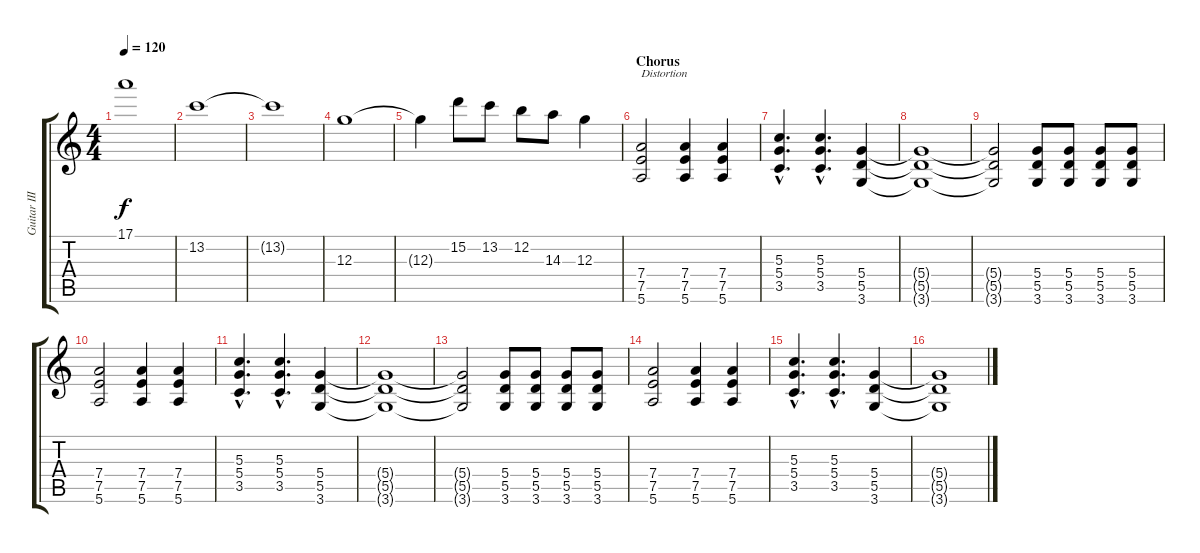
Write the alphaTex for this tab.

\track ("Guitar III" "Guitar III") {instrument overdrivenguitar}
\staff {score tabs}
\tuning (E4 B3 G3 D3 A2 E2) {hide}
\ts (4 4)
\tempo 120
\clef g2
\ks c
17.1{t}.1{dy f} |
13.2.1 |
13.2{t}.1 |
12.3.1 |
12.3{t}.4 15.2.8 13.2.8 12.2.8 14.3.8 12.3.4 |
\section ("" "Chorus")
(7.4 7.5 5.6).2{txt "Distortion" volume 10} (7.4 7.5 5.6).4 (7.4 7.5 5.6).4 |
(5.3{hac} 5.4{hac} 3.5{hac}).4{d} (5.3{hac} 5.4{hac} 3.5{hac}).4{d} (5.4 5.5 3.6).4 |
(5.4{t} 5.5{t} 3.6{t}).1 |
(5.4{t} 5.5{t} 3.6{t}).2 (5.4 5.5 3.6).8 (5.4 5.5 3.6).8 (5.4 5.5 3.6).8 (5.4 5.5 3.6).8 |
(7.4 7.5 5.6).2 (7.4 7.5 5.6).4 (7.4 7.5 5.6).4 |
(5.3{hac} 5.4{hac} 3.5{hac}).4{d} (5.3{hac} 5.4{hac} 3.5{hac}).4{d} (5.4 5.5 3.6).4 |
(5.4{t} 5.5{t} 3.6{t}).1 |
(5.4{t} 5.5{t} 3.6{t}).2 (5.4 5.5 3.6).8 (5.4 5.5 3.6).8 (5.4 5.5 3.6).8 (5.4 5.5 3.6).8 |
(7.4 7.5 5.6).2 (7.4 7.5 5.6).4 (7.4 7.5 5.6).4 |
(5.3{hac} 5.4{hac} 3.5{hac}).4{d} (5.3{hac} 5.4{hac} 3.5{hac}).4{d} (5.4 5.5 3.6).4 |
(5.4{t} 5.5{t} 3.6{t}).1
